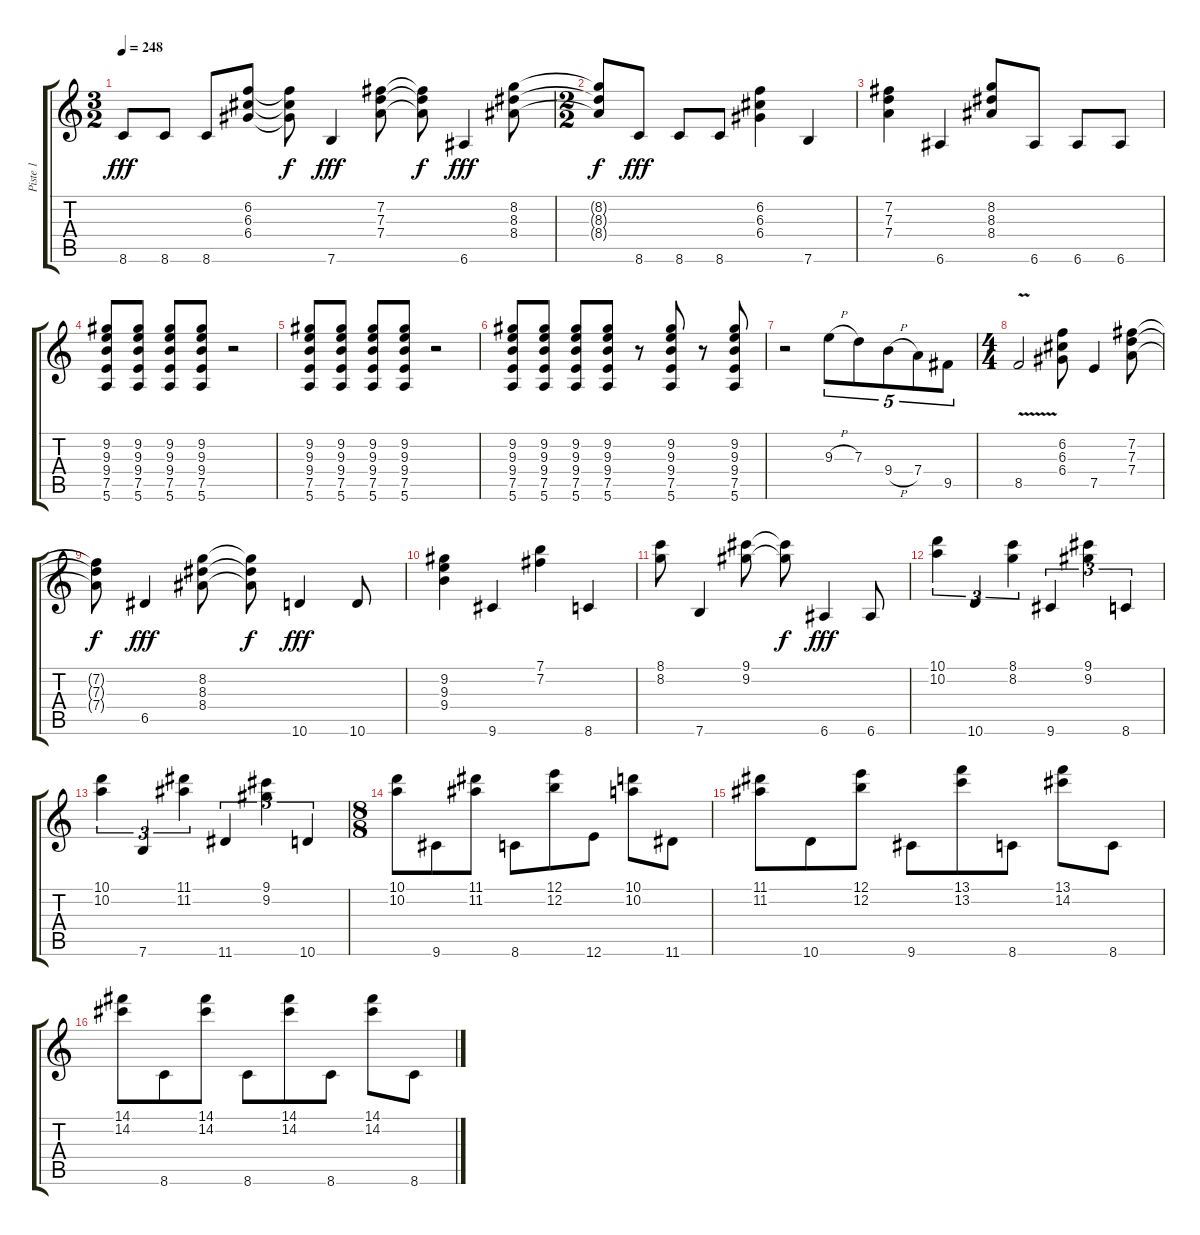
\track ("Piste 1" "Piste 1") {instrument distortionguitar}
\staff {score tabs}
\tuning (E4 B3 G3 D3 A2 E2) {hide}
\ts (3 2)
\tempo 248
\clef g2
\ks c
8.6.8{dy fff} 8.6.8 8.6.8 (6.2 6.3 6.4).8 (6.2{t} 6.3{t} 6.4{t}).8{dy f} 7.6.4{dy fff} (7.2 7.3 7.4).8 (7.2{t} 7.3{t} 7.4{t}).8{dy f} 6.6.4{dy fff} (8.2 8.3 8.4).8 |
\ts (2 2)
(8.2{t} 8.3{t} 8.4{t}).8{dy f} 8.6.8{dy fff} 8.6.8 8.6.8 (6.2 6.3 6.4).4 7.6.4 |
(7.2 7.3 7.4).4 6.6.4 (8.2 8.3 8.4).8 6.6.8 6.6.8 6.6.8 |
(9.2 9.3 9.4 7.5 5.6).8 (9.2 9.3 9.4 7.5 5.6).8 (9.2 9.3 9.4 7.5 5.6).8 (9.2 9.3 9.4 7.5 5.6).8 r.2 |
(9.2 9.3 9.4 7.5 5.6).8 (9.2 9.3 9.4 7.5 5.6).8 (9.2 9.3 9.4 7.5 5.6).8 (9.2 9.3 9.4 7.5 5.6).8 r.2 |
(9.2 9.3 9.4 7.5 5.6).8 (9.2 9.3 9.4 7.5 5.6).8 (9.2 9.3 9.4 7.5 5.6).8 (9.2 9.3 9.4 7.5 5.6).8 r.8 (9.2 9.3 9.4 7.5 5.6).8 r.8 (9.2 9.3 9.4 7.5 5.6).8 |
r.2 9.3{h}.8{tu (5 4)} 7.3.8{tu (5 4)} 9.4{h}.8{tu (5 4)} 7.4.8{tu (5 4)} 9.5.8{tu (5 4)} |
\ts (4 4)
8.5{v}.2 (6.2 6.3 6.4).8 7.5.4 (7.2 7.3 7.4).8 |
(7.2{t} 7.3{t} 7.4{t}).8{dy f} 6.5.4{dy fff} (8.2 8.3 8.4).8 (8.2{t} 8.3{t} 8.4{t}).8{dy f} 10.6.4{dy fff} 10.6.8 |
(9.2 9.3 9.4).4 9.6.4 (7.1 7.2).4 8.6.4 |
(8.1 8.2).8 7.6.4 (9.1 9.2).8 (9.1{t} 9.2{t}).8{dy f} 6.6.4{dy fff} 6.6.8 |
(10.1 10.2).4{tu (3 2)} 10.6.4{tu (3 2)} (8.1 8.2).4{tu (3 2)} 9.6.4{tu (3 2)} (9.1 9.2).4{tu (3 2)} 8.6.4{tu (3 2)} |
(10.1 10.2).4{tu (3 2)} 7.6.4{tu (3 2)} (11.1 11.2).4{tu (3 2)} 11.6.4{tu (3 2)} (9.1 9.2).4{tu (3 2)} 10.6.4{tu (3 2)} |
\ts (8 8)
(10.1 10.2).8 9.6.8 (11.1 11.2).8 8.6.8 (12.1 12.2).8 12.6.8 (10.1 10.2).8 11.6.8 |
(11.1 11.2).8 10.6.8 (12.1 12.2).8 9.6.8 (13.1 13.2).8 8.6.8 (13.1 14.2).8 8.6.8 |
(14.1 14.2).8 8.6.8 (14.1 14.2).8 8.6.8 (14.1 14.2).8 8.6.8 (14.1 14.2).8 8.6.8
